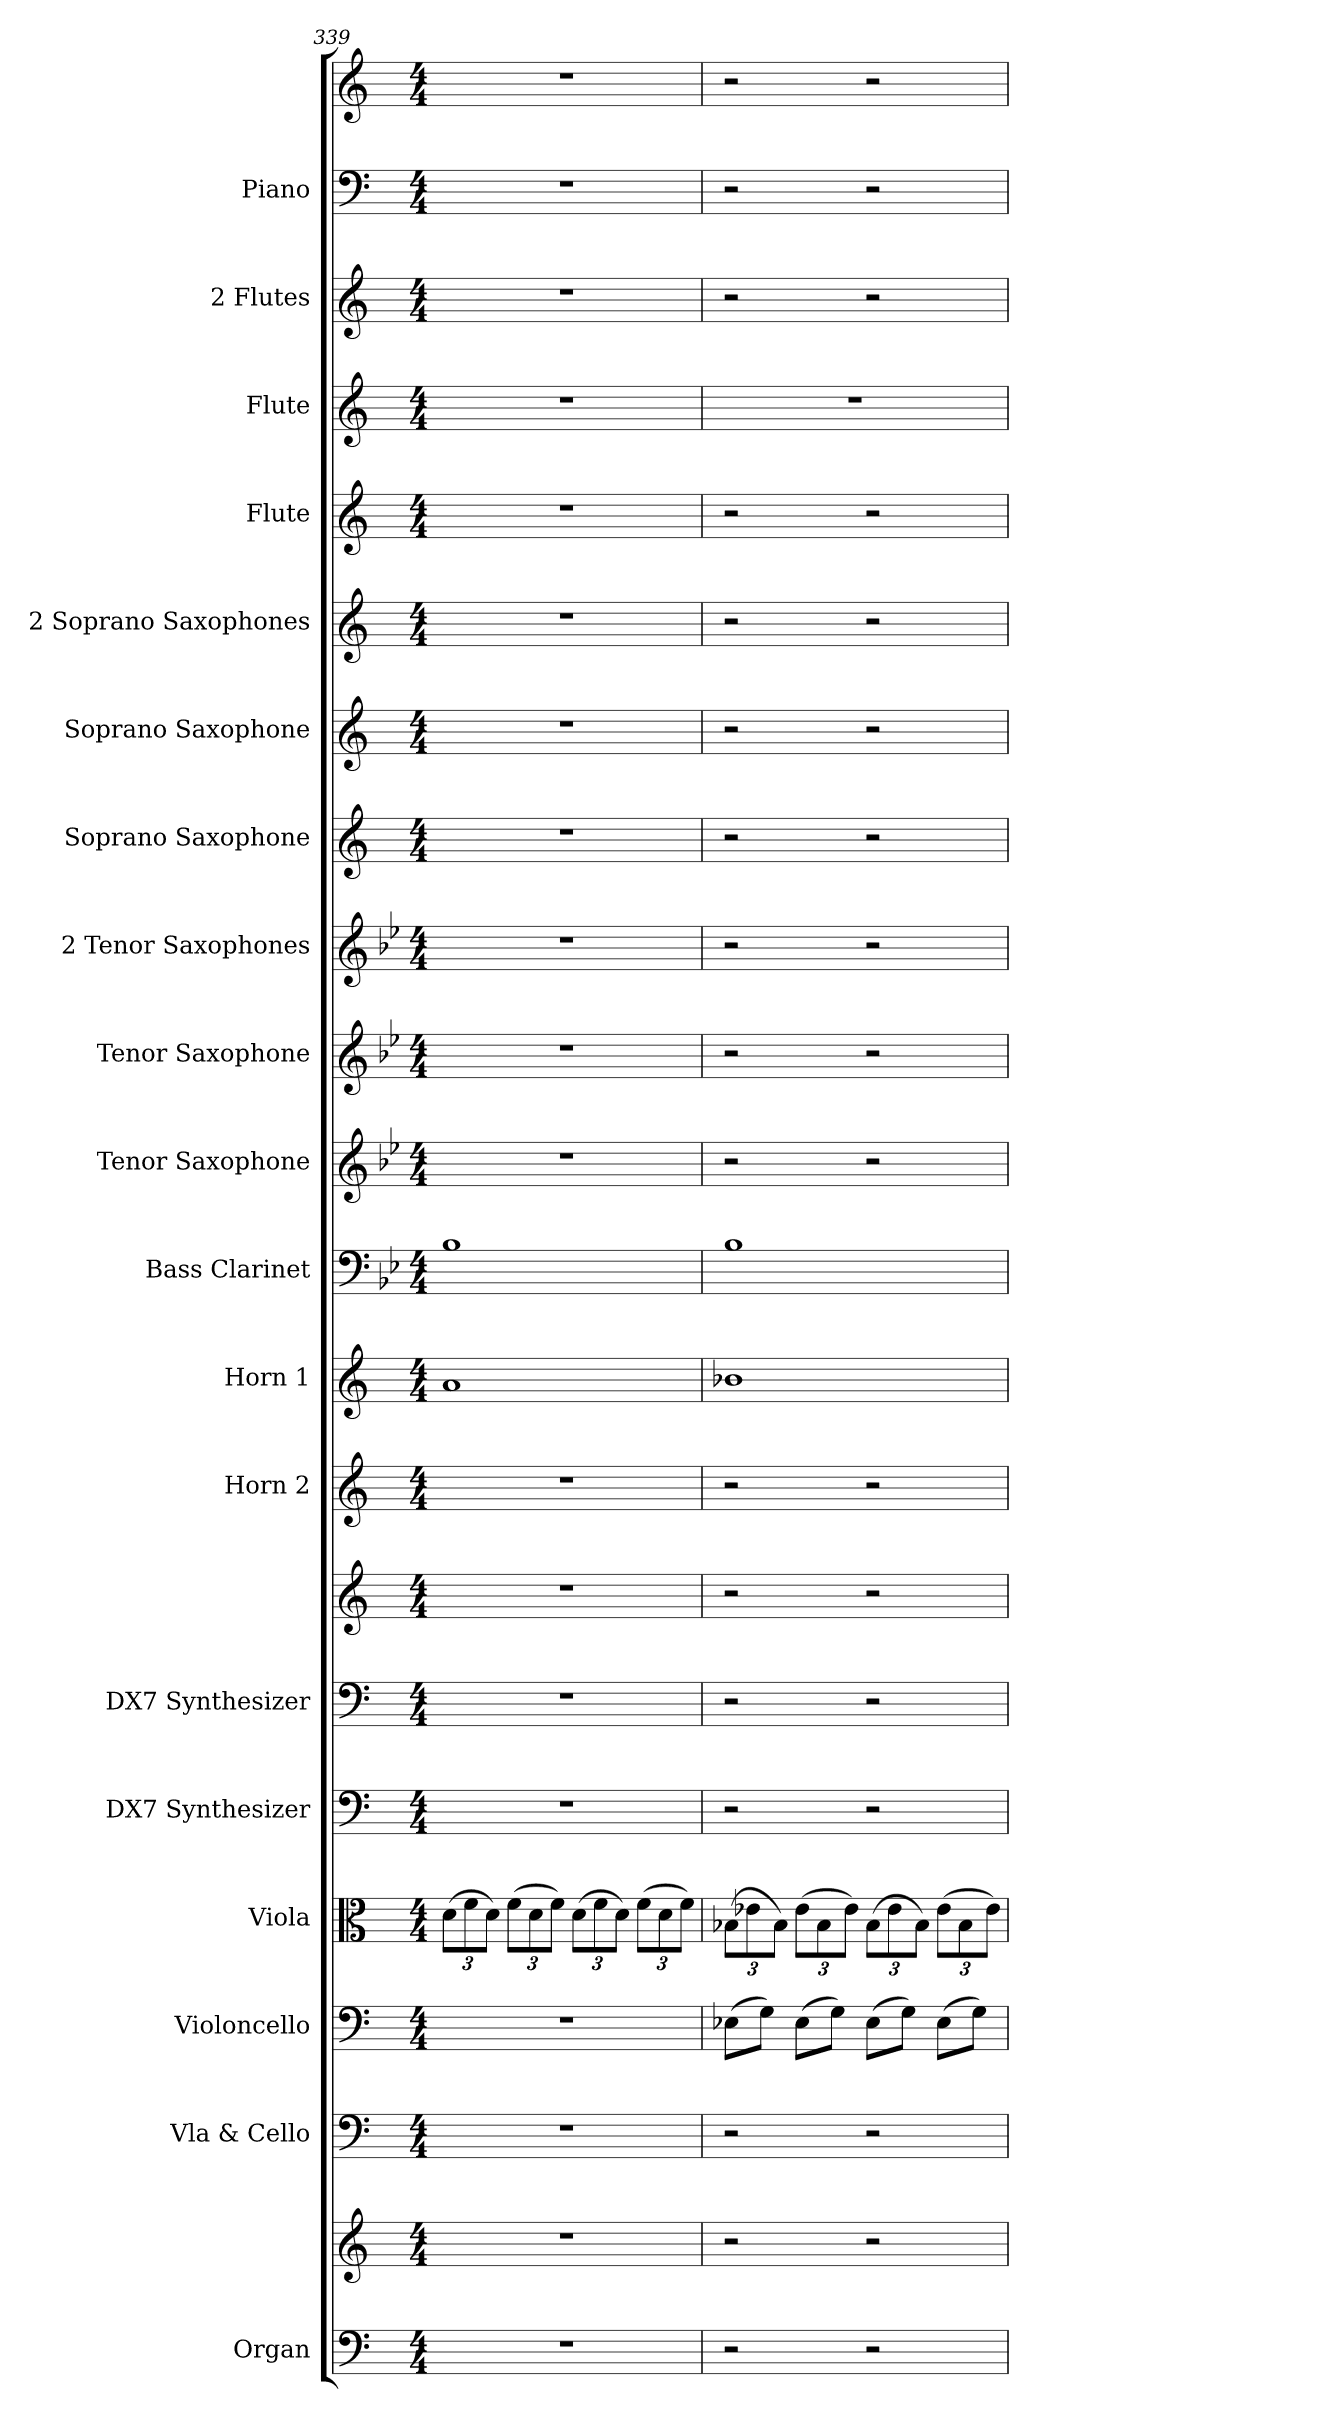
**kern	**kern	**kern	**kern	**kern	**kern	**kern	**kern	**kern	**kern	**kern	**kern	**kern	**kern	**kern	**kern	**kern	**kern	**kern	**kern	**kern	**kern
*part19	*part19	*part18	*part17	*part16	*part15	*part14	*part14	*part13	*part12	*part11	*part10	*part9	*part8	*part7	*part6	*part5	*part4	*part3	*part2	*part1	*part1
*staff22	*staff21	*staff20	*staff19	*staff18	*staff17	*staff16	*staff15	*staff14	*staff13	*staff12	*staff11	*staff10	*staff9	*staff8	*staff7	*staff6	*staff5	*staff4	*staff3	*staff2	*staff1
*I"Organ	*	*I"Vla &amp; Cello	*I"Violoncello	*I"Viola	*I"DX7 Synthesizer	*I"DX7 Synthesizer	*	*I"Horn 2	*I"Horn 1	*I"Bass Clarinet	*I"Tenor Saxophone	*I"Tenor Saxophone	*I"2 Tenor Saxophones	*I"Soprano Saxophone	*I"Soprano Saxophone	*I"2 Soprano Saxophones	*I"Flute	*I"Flute	*I"2 Flutes	*I"Piano	*
*I'Org.	*	*I'Vla &amp; Cello	*	*I'Vla	*I'DX7	*I'DX7	*	*I'Hn 2	*I'Hn 1	*I'B. Cl.	*I'Tenor 2	*I'Tenor 1	*I'2 Tenors	*I'Sop 2	*I'Sop 1	*I'2 Sops	*I'Fl 2	*I'Fl 1	*I'2 Fls	*I'Pno.	*
*clefF4	*clefG2	*clefF4	*clefF4	*clefC3	*clefF4	*clefF4	*clefG2	*clefG2	*clefG2	*clefF4	*clefG2	*clefG2	*clefG2	*clefG2	*clefG2	*clefG2	*clefG2	*clefG2	*clefG2	*clefF4	*clefG2
*	*	*	*	*	*	*	*	*ITrd4c7	*ITrd4c7	*ITrd8c14	*ITrd8c14	*ITrd8c14	*ITrd8c14	*ITrd1c2	*ITrd1c2	*ITrd1c2	*	*	*	*	*
*k[]	*k[]	*k[]	*k[]	*k[]	*k[]	*k[]	*k[]	*k[b-]	*k[b-]	*k[b-e-]	*k[b-e-]	*k[b-e-]	*k[b-e-]	*k[b-e-]	*k[b-e-]	*k[b-e-]	*k[]	*k[]	*k[]	*k[]	*k[]
*M4/4	*M4/4	*M4/4	*M4/4	*M4/4	*M4/4	*M4/4	*M4/4	*M4/4	*M4/4	*M4/4	*M4/4	*M4/4	*M4/4	*M4/4	*M4/4	*M4/4	*M4/4	*M4/4	*M4/4	*M4/4	*M4/4
*	*	*	*	*Xbrackettup	*	*	*	*	*	*	*	*	*	*	*	*	*	*	*	*	*
=339	=339	=339	=339	=339	=339	=339	=339	=339	=339	=339	=339	=339	=339	=339	=339	=339	=339	=339	=339	=339	=339
1r	1r	1r	1r	(>12d\L	1r	1r	1r	1r	1d	1BB-	1r	1r	1r	1r	1r	1r	1r	1r	1r	1r	1r
.	.	.	.	12f\	.	.	.	.	.	.	.	.	.	.	.	.	.	.	.	.	.
.	.	.	.	12d\J)	.	.	.	.	.	.	.	.	.	.	.	.	.	.	.	.	.
.	.	.	.	(>12f\L	.	.	.	.	.	.	.	.	.	.	.	.	.	.	.	.	.
.	.	.	.	12d\	.	.	.	.	.	.	.	.	.	.	.	.	.	.	.	.	.
.	.	.	.	12f\J)	.	.	.	.	.	.	.	.	.	.	.	.	.	.	.	.	.
.	.	.	.	(>12d\L	.	.	.	.	.	.	.	.	.	.	.	.	.	.	.	.	.
.	.	.	.	12f\	.	.	.	.	.	.	.	.	.	.	.	.	.	.	.	.	.
.	.	.	.	12d\J)	.	.	.	.	.	.	.	.	.	.	.	.	.	.	.	.	.
.	.	.	.	(>12f\L	.	.	.	.	.	.	.	.	.	.	.	.	.	.	.	.	.
.	.	.	.	12d\	.	.	.	.	.	.	.	.	.	.	.	.	.	.	.	.	.
.	.	.	.	12f\J)	.	.	.	.	.	.	.	.	.	.	.	.	.	.	.	.	.
=340	=340	=340	=340	=340	=340	=340	=340	=340	=340	=340	=340	=340	=340	=340	=340	=340	=340	=340	=340	=340	=340
2r	2r	2r	(>8E-X\L	(>12B-X\L	2r	2r	2r	2r	1e-X	1BB-	2r	2r	2r	2r	2r	2r	2r	1r	2r	2r	2r
.	.	.	.	12e-X\	.	.	.	.	.	.	.	.	.	.	.	.	.	.	.	.	.
.	.	.	8G\J)	.	.	.	.	.	.	.	.	.	.	.	.	.	.	.	.	.	.
.	.	.	.	12B-\J)	.	.	.	.	.	.	.	.	.	.	.	.	.	.	.	.	.
.	.	.	(>8E-\L	(>12e-\L	.	.	.	.	.	.	.	.	.	.	.	.	.	.	.	.	.
.	.	.	.	12B-\	.	.	.	.	.	.	.	.	.	.	.	.	.	.	.	.	.
.	.	.	8G\J)	.	.	.	.	.	.	.	.	.	.	.	.	.	.	.	.	.	.
.	.	.	.	12e-\J)	.	.	.	.	.	.	.	.	.	.	.	.	.	.	.	.	.
2r	2r	2r	(>8E-\L	(>12B-\L	2r	2r	2r	2r	.	.	2r	2r	2r	2r	2r	2r	2r	.	2r	2r	2r
.	.	.	.	12e-\	.	.	.	.	.	.	.	.	.	.	.	.	.	.	.	.	.
.	.	.	8G\J)	.	.	.	.	.	.	.	.	.	.	.	.	.	.	.	.	.	.
.	.	.	.	12B-\J)	.	.	.	.	.	.	.	.	.	.	.	.	.	.	.	.	.
.	.	.	(>8E-\L	(>12e-\L	.	.	.	.	.	.	.	.	.	.	.	.	.	.	.	.	.
.	.	.	.	12B-\	.	.	.	.	.	.	.	.	.	.	.	.	.	.	.	.	.
.	.	.	8G\J)	.	.	.	.	.	.	.	.	.	.	.	.	.	.	.	.	.	.
.	.	.	.	12e-\J)	.	.	.	.	.	.	.	.	.	.	.	.	.	.	.	.	.
=	=	=	=	=	=	=	=	=	=	=	=	=	=	=	=	=	=	=	=	=	=
*-	*-	*-	*-	*-	*-	*-	*-	*-	*-	*-	*-	*-	*-	*-	*-	*-	*-	*-	*-	*-	*-
